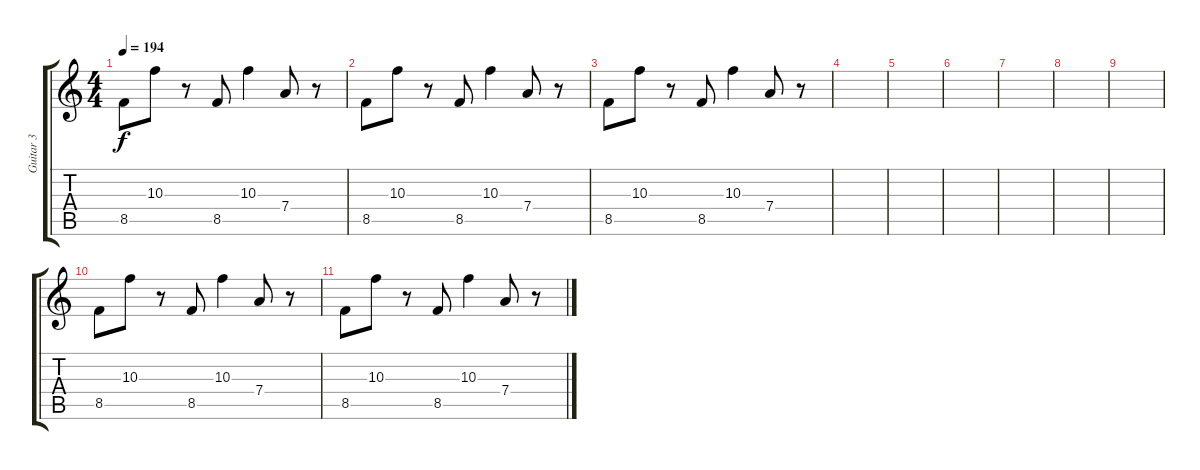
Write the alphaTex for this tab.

\track ("Guitar 3" "Guitar 3") {instrument electricguitarclean}
\staff {score tabs}
\tuning (E4 B3 G3 D3 A2 E2) {hide}
\ts (4 4)
\tempo 194
\clef g2
\ks c
8.5.8{dy f} 10.3.8 r.8 8.5.8 10.3.4 7.4.8 r.8 |
8.5.8 10.3.8 r.8 8.5.8 10.3.4 7.4.8 r.8 |
8.5.8 10.3.8 r.8 8.5.8 10.3.4 7.4.8 r.8 |
|
|
|
|
|
|
8.5.8 10.3.8 r.8 8.5.8 10.3.4 7.4.8 r.8 |
8.5.8 10.3.8 r.8 8.5.8 10.3.4 7.4.8 r.8
